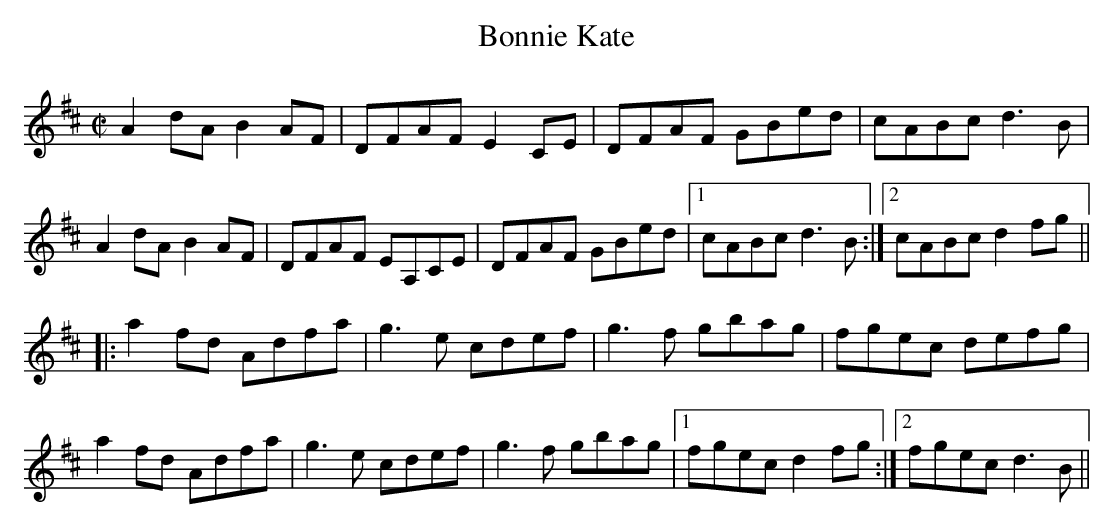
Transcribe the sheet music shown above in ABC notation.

X:1
T:Bonnie Kate
M:C|
K:D
A2dA B2AF|DFAF E2CE|DFAF GBed|cABc d3B|
A2dA B2AF|DFAF EA,CE|DFAF GBed|1 cABc d3B:|2 cABc d2fg||
|:a2fd Adfa|g3e cdef|g3f gbag|fgec defg|
a2fd Adfa|g3e cdef|g3f gbag|1 fgec d2fg:|2 fgec d3B||
